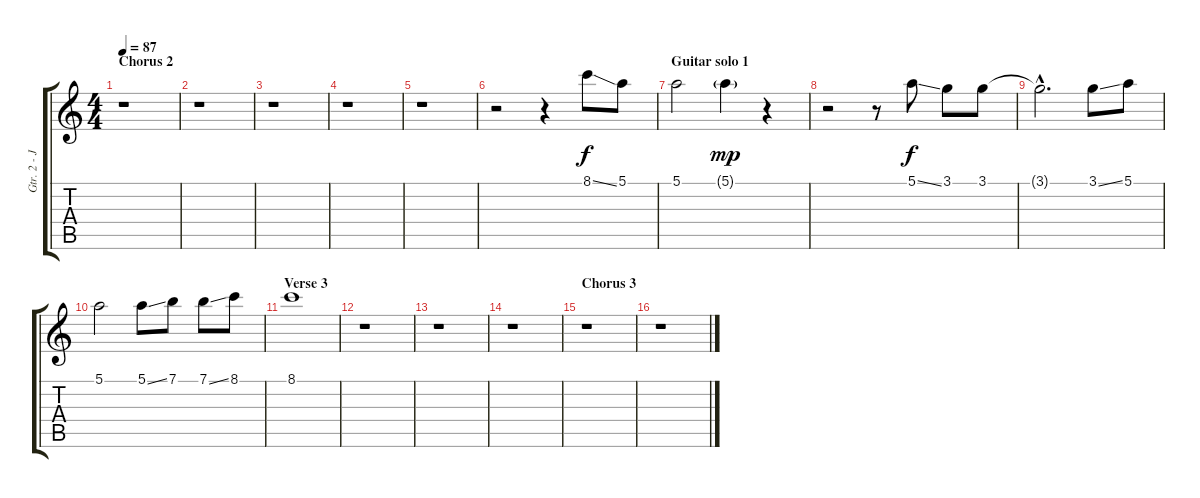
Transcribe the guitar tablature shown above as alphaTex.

\track ("Gtr. 2 - John (slide)" "Gtr. 2 - J") {instrument electricguitarjazz}
\staff {score tabs}
\tuning (E4 B3 G3 D3 A2 E2) {hide}
\ts (4 4)
\section ("" "Chorus 2")
\tempo 87
\clef g2
\ks c
r.1{dy f} |
r.1 |
r.1 |
r.1 |
r.1 |
r.2 r.4 8.1{ss}.8 5.1.8 |
\section ("" "Guitar solo 1")
5.1.2 5.1{g}.4{dy mp} r.4 |
r.2 r.8 5.1{ss}.8{dy f} 3.1.8 3.1.8 |
3.1{hac t}.2{d} 3.1{ss}.8 5.1.8 |
5.1.2 5.1{ss}.8 7.1.8 7.1{ss}.8 8.1.8 |
\section ("" "Verse 3")
8.1.1 |
r.1 |
r.1 |
r.1 |
\section ("" "Chorus 3")
r.1 |
r.1
